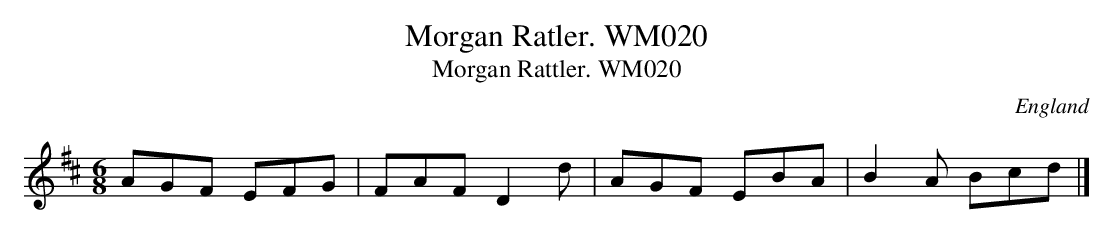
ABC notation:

X:1
T:Morgan Ratler. WM020
T:Morgan Rattler. WM020
M:6/8
L:1/8
O:England
K:D
AGF EFG|FAFD2d|AGF EBA|B2A Bcd|]
